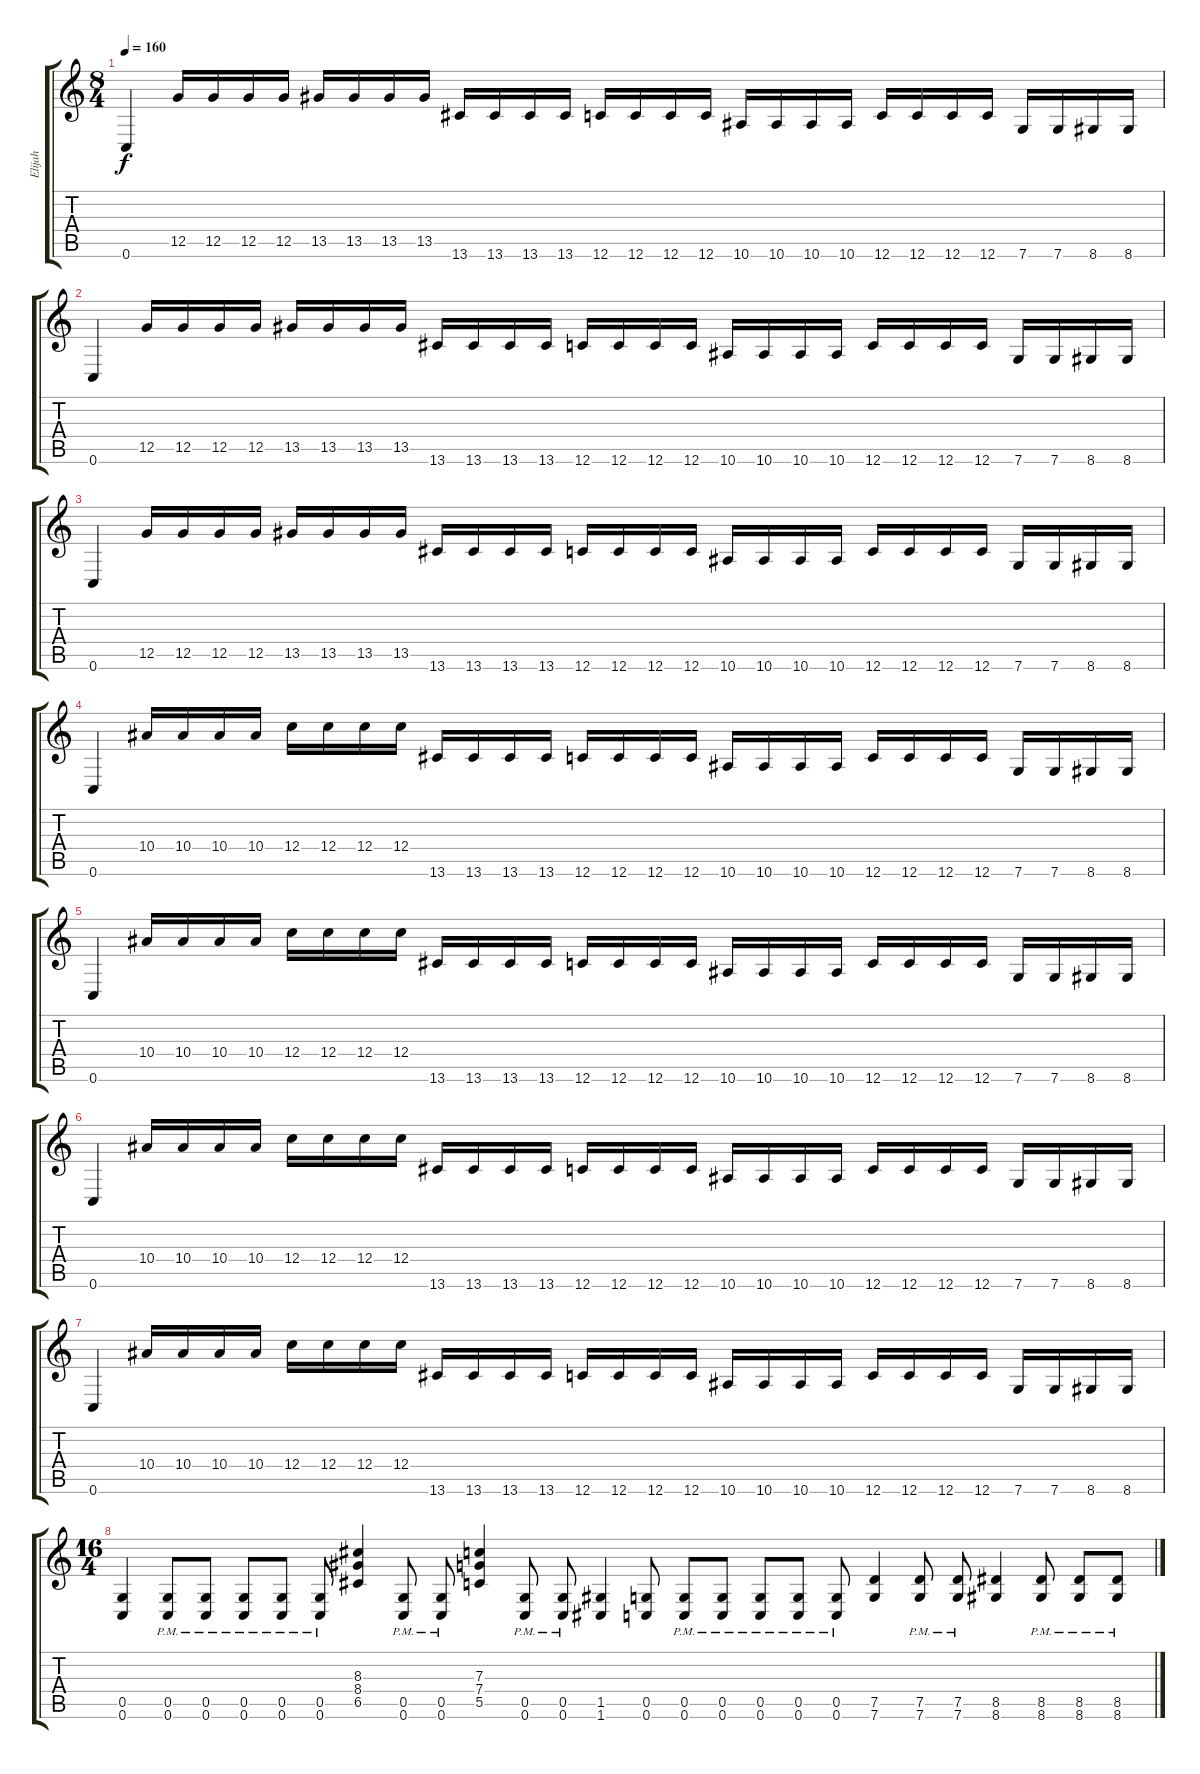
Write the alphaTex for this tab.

\track ("Elijah" "Elijah") {instrument overdrivenguitar}
\staff {score tabs}
\tuning (D4 A3 F3 C3 G2 C2) {hide}
\ts (8 4)
\tempo 160
\clef g2
\ks c
0.6.4{dy f} 12.5.16 12.5.16 12.5.16 12.5.16 13.5.16 13.5.16 13.5.16 13.5.16 13.6.16 13.6.16 13.6.16 13.6.16 12.6.16 12.6.16 12.6.16 12.6.16 10.6.16 10.6.16 10.6.16 10.6.16 12.6.16 12.6.16 12.6.16 12.6.16 7.6.16 7.6.16 8.6.16 8.6.16 |
0.6.4 12.5.16 12.5.16 12.5.16 12.5.16 13.5.16 13.5.16 13.5.16 13.5.16 13.6.16 13.6.16 13.6.16 13.6.16 12.6.16 12.6.16 12.6.16 12.6.16 10.6.16 10.6.16 10.6.16 10.6.16 12.6.16 12.6.16 12.6.16 12.6.16 7.6.16 7.6.16 8.6.16 8.6.16 |
0.6.4 12.5.16 12.5.16 12.5.16 12.5.16 13.5.16 13.5.16 13.5.16 13.5.16 13.6.16 13.6.16 13.6.16 13.6.16 12.6.16 12.6.16 12.6.16 12.6.16 10.6.16 10.6.16 10.6.16 10.6.16 12.6.16 12.6.16 12.6.16 12.6.16 7.6.16 7.6.16 8.6.16 8.6.16 |
0.6.4 10.4.16 10.4.16 10.4.16 10.4.16 12.4.16 12.4.16 12.4.16 12.4.16 13.6.16 13.6.16 13.6.16 13.6.16 12.6.16 12.6.16 12.6.16 12.6.16 10.6.16 10.6.16 10.6.16 10.6.16 12.6.16 12.6.16 12.6.16 12.6.16 7.6.16 7.6.16 8.6.16 8.6.16 |
0.6.4 10.4.16 10.4.16 10.4.16 10.4.16 12.4.16 12.4.16 12.4.16 12.4.16 13.6.16 13.6.16 13.6.16 13.6.16 12.6.16 12.6.16 12.6.16 12.6.16 10.6.16 10.6.16 10.6.16 10.6.16 12.6.16 12.6.16 12.6.16 12.6.16 7.6.16 7.6.16 8.6.16 8.6.16 |
0.6.4 10.4.16 10.4.16 10.4.16 10.4.16 12.4.16 12.4.16 12.4.16 12.4.16 13.6.16 13.6.16 13.6.16 13.6.16 12.6.16 12.6.16 12.6.16 12.6.16 10.6.16 10.6.16 10.6.16 10.6.16 12.6.16 12.6.16 12.6.16 12.6.16 7.6.16 7.6.16 8.6.16 8.6.16 |
0.6.4 10.4.16 10.4.16 10.4.16 10.4.16 12.4.16 12.4.16 12.4.16 12.4.16 13.6.16 13.6.16 13.6.16 13.6.16 12.6.16 12.6.16 12.6.16 12.6.16 10.6.16 10.6.16 10.6.16 10.6.16 12.6.16 12.6.16 12.6.16 12.6.16 7.6.16 7.6.16 8.6.16 8.6.16 |
\ts (16 4)
(0.5 0.6).4 (0.5{pm} 0.6{pm}).8 (0.5{pm} 0.6{pm}).8 (0.5{pm} 0.6{pm}).8 (0.5{pm} 0.6{pm}).8 (0.5{pm} 0.6{pm}).8 (8.3 8.4 6.5).4 (0.5{pm} 0.6{pm}).8 (0.5{pm} 0.6{pm}).8 (7.3 7.4 5.5).4 (0.5{pm} 0.6{pm}).8 (0.5{pm} 0.6{pm}).8 (1.5 1.6).4 (0.5 0.6).8 (0.5{pm} 0.6{pm}).8 (0.5{pm} 0.6{pm}).8 (0.5{pm} 0.6{pm}).8 (0.5{pm} 0.6{pm}).8 (0.5{pm} 0.6{pm}).8 (7.5 7.6).4 (7.5{pm} 7.6{pm}).8 (7.5{pm} 7.6{pm}).8 (8.5 8.6).4 (8.5{pm} 8.6{pm}).8 (8.5{pm} 8.6{pm}).8 (8.5{pm} 8.6{pm}).8
